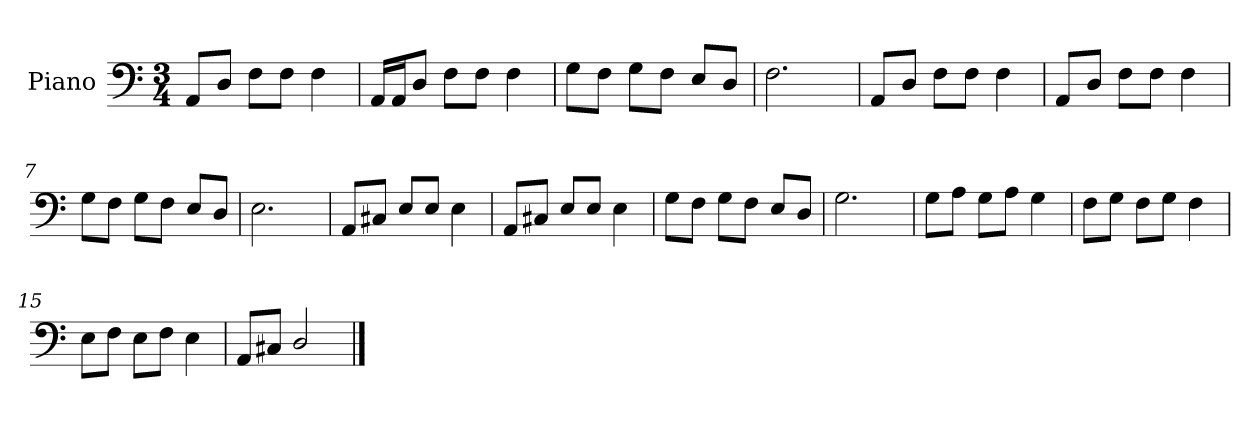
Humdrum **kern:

**kern
*part1
*staff1
*I"Piano
*I'Pno.
*clefF4
*k[]
*M3/4
*MM70
=1
8AA/L
8D/J
8F\L
8F\J
4F\
=2
*MM61
16AA/LL
16AA/J
8D/J
8F\L
8F\J
4F\
=3
*MM71
8G\L
8F\J
8G\L
8F\J
8E/L
8D/J
=4
*MM86
2.F\
!!LO:LB:g=z
=5
*MM66
8AA/L
8D/J
8F\L
8F\J
4F\
=6
*MM67
8AA/L
8D/J
8F\L
8F\J
4F\
=7
*MM69
8G\L
8F\J
8G\L
8F\J
8E/L
8D/J
=8
*MM78
2.E\
!!LO:LB:g=z
=9
*MM65
8AA/L
8C#X/J
8E/L
8E/J
4E\
=10
*MM69
8AA/L
8C#X/J
8E/L
8E/J
4E\
=11
*MM62
8G\L
8F\J
8G\L
8F\J
8E/L
8D/J
=12
*MM70
2.G\
!!LO:LB:g=z
=13
*MM74
8G\L
8A\J
8G\L
8A\J
4G\
=14
*MM64
8F\L
8G\J
8F\L
8G\J
4F\
=15
*MM70
8E\L
8F\J
8E\L
8F\J
4E\
=16
*MM55
8AA/L
8C#X/J
2D/
==
*-
